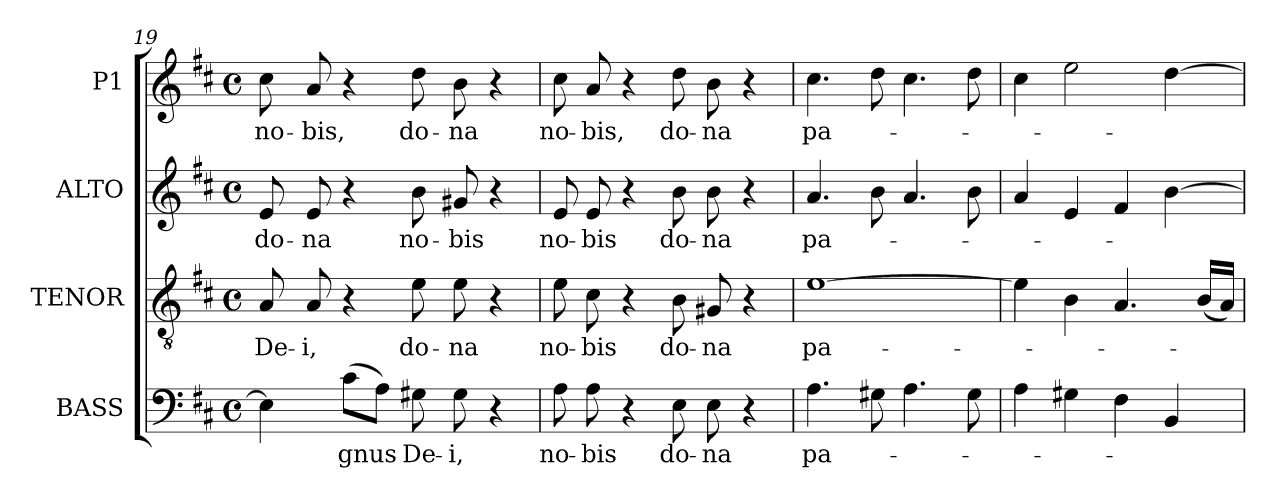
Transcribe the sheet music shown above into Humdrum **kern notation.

**kern	**text	**kern	**text	**kern	**text	**kern	**text
*part4	*part4	*part3	*part3	*part2	*part2	*part1	*part1
*staff4	*staff4	*staff3	*staff3	*staff2	*staff2	*staff1	*staff1
*I"BASS	*	*I"TENOR	*	*I"ALTO	*	*I"P1	*
*clefF4	*	*clefGv2	*	*clefG2	*	*clefG2	*
*	*	*ITrd7c12	*	*	*	*	*
*k[f#c#]	*	*k[f#c#]	*	*k[f#c#]	*	*k[f#c#]	*
*D:	*	*D:	*	*D:	*	*D:	*
*M4/4	*	*M4/4	*	*M4/4	*	*M4/4	*
*met(c)	*	*met(c)	*	*met(c)	*	*met(c)	*
=19	=19	=19	=19	=19	=19	=19	=19
!	!	!	!LO:LY:b:color=#000000	!	!	!	!
!	!	!	!	!	!LO:LY:b:color=#000000	!	!
!	!	!	!	!	!	!	!LO:LY:b:color=#000000
4Ei\]	.	8AAi/	De-	8ei/	do-	8cc#i\	no-
!	!	!	!LO:LY:b:color=#000000	!	!	!	!
!	!	!	!	!	!LO:LY:b:color=#000000	!	!
!	!	!	!	!	!	!	!LO:LY:b:color=#000000
.	.	8AAi/	-i,	8ei/	-na	8ai/	-bis,
!	!LO:LY:b:color=#000000	!	!	!	!	!	!
(8c#i\L	-gnus	4r	.	4r	.	4r	.
8Ai\J)	.	.	.	.	.	.	.
!	!LO:LY:b:color=#000000	!	!	!	!	!	!
!	!	!	!LO:LY:b:color=#000000	!	!	!	!
!	!	!	!	!	!LO:LY:b:color=#000000	!	!
!	!	!	!	!	!	!	!LO:LY:b:color=#000000
8G#Xi\	De-	8Ei\	do-	8bi\	no-	8ddi\	do-
!	!LO:LY:b:color=#000000	!	!	!	!	!	!
!	!	!	!LO:LY:b:color=#000000	!	!	!	!
!	!	!	!	!	!LO:LY:b:color=#000000	!	!
!	!	!	!	!	!	!	!LO:LY:b:color=#000000
8G#i\	-i,	8Ei\	-na	8g#Xi/	-bis	8bi\	-na
4r	.	4r	.	4r	.	4r	.
=20	=20	=20	=20	=20	=20	=20	=20
!	!LO:LY:b:color=#000000	!	!	!	!	!	!
!	!	!	!LO:LY:b:color=#000000	!	!	!	!
!	!	!	!	!	!LO:LY:b:color=#000000	!	!
!	!	!	!	!	!	!	!LO:LY:b:color=#000000
8Ai\	no-	8Ei\	no-	8ei/	no-	8cc#i\	no-
!	!LO:LY:b:color=#000000	!	!	!	!	!	!
!	!	!	!LO:LY:b:color=#000000	!	!	!	!
!	!	!	!	!	!LO:LY:b:color=#000000	!	!
!	!	!	!	!	!	!	!LO:LY:b:color=#000000
8Ai\	-bis	8C#i\	-bis	8ei/	-bis	8ai/	-bis,
4r	.	4r	.	4r	.	4r	.
!	!LO:LY:b:color=#000000	!	!	!	!	!	!
!	!	!	!LO:LY:b:color=#000000	!	!	!	!
!	!	!	!	!	!LO:LY:b:color=#000000	!	!
!	!	!	!	!	!	!	!LO:LY:b:color=#000000
8Ei\	do-	8BBi\	do-	8bi\	do-	8ddi\	do-
!	!LO:LY:b:color=#000000	!	!	!	!	!	!
!	!	!	!LO:LY:b:color=#000000	!	!	!	!
!	!	!	!	!	!LO:LY:b:color=#000000	!	!
!	!	!	!	!	!	!	!LO:LY:b:color=#000000
8Ei\	-na	8GG#Xi/	-na	8bi\	-na	8bi\	-na
4r	.	4r	.	4r	.	4r	.
!!LO:LB:g=z
=21	=21	=21	=21	=21	=21	=21	=21
!	!LO:LY:b:color=#000000	!	!	!	!	!	!
!	!	!	!LO:LY:b:color=#000000	!	!	!	!
!	!	!	!	!	!LO:LY:b:color=#000000	!	!
!	!	!	!	!	!	!	!LO:LY:b:color=#000000
4.Ai\	pa-	[1Ei	pa-	4.ai/	pa-	4.cc#i\	pa-
8G#Xi\	.	.	.	8bi\	.	8ddi\	.
4.Ai\	.	.	.	4.ai/	.	4.cc#i\	.
8G#i\	.	.	.	8bi\	.	8ddi\	.
=22	=22	=22	=22	=22	=22	=22	=22
4Ai\	.	4Ei\]	.	4ai/	.	4cc#i\	.
4G#Xi\	.	4BBi\	.	4ei/	.	2eei\	.
4F#i\	.	4.AAi/	.	4f#i/	.	.	.
4BBi/	.	.	.	[4bi\	.	[4ddi\	.
.	.	(16BBi/LL	.	.	.	.	.
.	.	16AAi/JJ)	.	.	.	.	.
=	=	=	=	=	=	=	=
*-	*-	*-	*-	*-	*-	*-	*-
